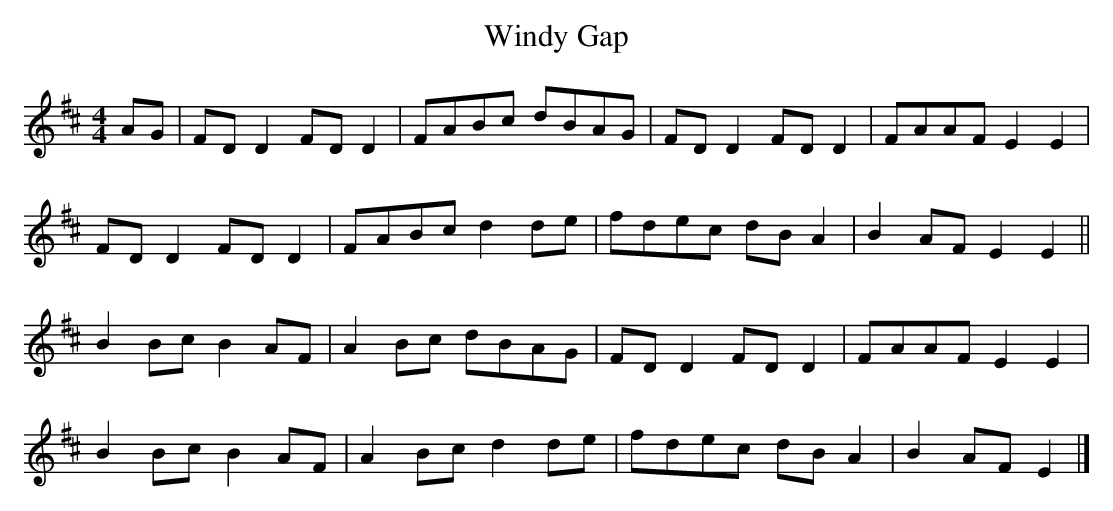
X:1
T: Windy Gap
L: 1/8
M: 4/4
K: D
AG | FD D2 FD D2 | FABc dBAG | FD D2 FD D2 | FAAF E2 E2 |
FD D2 FD D2 | FABc d2 de | fdec dB A2 | B2 AF E2 E2 ||
B2 Bc B2 AF | A2 Bc dBAG | FD D2 FD D2 | FAAF E2 E2 |
B2 Bc B2 AF | A2 Bc d2 de | fdec dB A2 | B2 AF E2 |]
